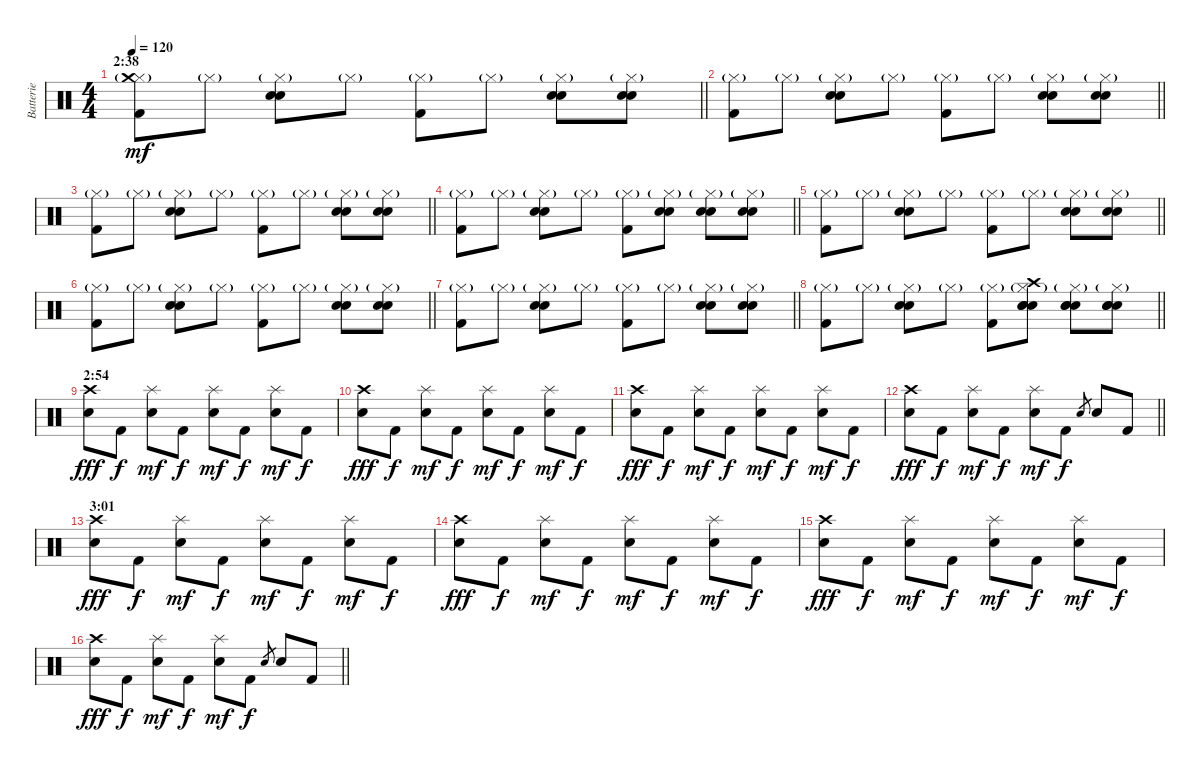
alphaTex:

\track ("Batterie " "Batterie ") {instrument percussion}
\staff {score}
\articulation defaults
\ts (4 4)
\section ("" "2:38")
\tempo 120
\clef neutral
\barLineRight lightlight
\ks c
("Hi-Hat (closed)"{g} "Crash medium (hit)" "Kick (hit) 2").8{dy mf} "Hi-Hat (closed)"{g}.8 ("Hi-Hat (closed)"{g} "Electric Snare (hit)" "Snare (hit) 2").8 "Hi-Hat (closed)"{g}.8 ("Hi-Hat (closed)"{g} "Kick (hit) 2").8 "Hi-Hat (closed)"{g}.8 ("Hi-Hat (closed)"{g} "Electric Snare (hit)" "Snare (hit) 2").8 ("Hi-Hat (closed)"{g} "Electric Snare (hit)" "Snare (hit) 2").8 |
\barLineRight lightlight
("Hi-Hat (closed)"{g} "Kick (hit) 2").8 "Hi-Hat (closed)"{g}.8 ("Hi-Hat (closed)"{g} "Electric Snare (hit)" "Snare (hit) 2").8 "Hi-Hat (closed)"{g}.8 ("Hi-Hat (closed)"{g} "Kick (hit) 2").8 "Hi-Hat (closed)"{g}.8 ("Hi-Hat (closed)"{g} "Electric Snare (hit)" "Snare (hit) 2").8 ("Hi-Hat (closed)"{g} "Electric Snare (hit)" "Snare (hit) 2").8 |
\barLineRight lightlight
("Hi-Hat (closed)"{g} "Kick (hit) 2").8 "Hi-Hat (closed)"{g}.8 ("Hi-Hat (closed)"{g} "Electric Snare (hit)" "Snare (hit) 2").8 "Hi-Hat (closed)"{g}.8 ("Hi-Hat (closed)"{g} "Kick (hit) 2").8 "Hi-Hat (closed)"{g}.8 ("Hi-Hat (closed)"{g} "Electric Snare (hit)" "Snare (hit) 2").8 ("Hi-Hat (closed)"{g} "Electric Snare (hit)" "Snare (hit) 2").8 |
\barLineRight lightlight
("Hi-Hat (closed)"{g} "Kick (hit) 2").8 "Hi-Hat (closed)"{g}.8 ("Hi-Hat (closed)"{g} "Electric Snare (hit)" "Snare (hit) 2").8 "Hi-Hat (closed)"{g}.8 ("Hi-Hat (closed)"{g} "Kick (hit) 2").8 ("Hi-Hat (closed)"{g} "Electric Snare (hit)" "Snare (hit) 2").8 ("Hi-Hat (closed)"{g} "Electric Snare (hit)" "Snare (hit) 2").8 ("Hi-Hat (closed)"{g} "Electric Snare (hit)" "Snare (hit) 2").8 |
\barLineRight lightlight
("Hi-Hat (closed)"{g} "Kick (hit) 2").8 "Hi-Hat (closed)"{g}.8 ("Hi-Hat (closed)"{g} "Electric Snare (hit)" "Snare (hit) 2").8 "Hi-Hat (closed)"{g}.8 ("Hi-Hat (closed)"{g} "Kick (hit) 2").8 "Hi-Hat (closed)"{g}.8 ("Hi-Hat (closed)"{g} "Electric Snare (hit)" "Snare (hit) 2").8 ("Hi-Hat (closed)"{g} "Electric Snare (hit)" "Snare (hit) 2").8 |
\barLineRight lightlight
("Hi-Hat (closed)"{g} "Kick (hit) 2").8 "Hi-Hat (closed)"{g}.8 ("Hi-Hat (closed)"{g} "Electric Snare (hit)" "Snare (hit) 2").8 "Hi-Hat (closed)"{g}.8 ("Hi-Hat (closed)"{g} "Kick (hit) 2").8 "Hi-Hat (closed)"{g}.8 ("Hi-Hat (closed)"{g} "Electric Snare (hit)" "Snare (hit) 2").8 ("Hi-Hat (closed)"{g} "Electric Snare (hit)" "Snare (hit) 2").8 |
\barLineRight lightlight
("Hi-Hat (closed)"{g} "Kick (hit) 2").8 "Hi-Hat (closed)"{g}.8 ("Hi-Hat (closed)"{g} "Electric Snare (hit)" "Snare (hit) 2").8 "Hi-Hat (closed)"{g}.8 ("Hi-Hat (closed)"{g} "Kick (hit) 2").8 "Hi-Hat (closed)"{g}.8 ("Hi-Hat (closed)"{g} "Electric Snare (hit)" "Snare (hit) 2").8 ("Hi-Hat (closed)"{g} "Electric Snare (hit)" "Snare (hit) 2").8 |
\barLineRight lightlight
("Hi-Hat (closed)"{g} "Kick (hit) 2").8 "Hi-Hat (closed)"{g}.8 ("Hi-Hat (closed)"{g} "Electric Snare (hit)" "Snare (hit) 2").8 "Hi-Hat (closed)"{g}.8 ("Hi-Hat (closed)"{g} "Kick (hit) 2").8 ("Hi-Hat (closed)"{g} "Crash high (hit)" "Hand Clap (hit)" "Electric Snare (hit)" "Snare (hit) 2").8 ("Hi-Hat (closed)"{g} "Hand Clap (hit)" "Electric Snare (hit)" "Snare (hit) 2").8 ("Hi-Hat (closed)"{g} "Hand Clap (hit)" "Electric Snare (hit)" "Snare (hit) 2").8 |
\section ("" "2:54")
("Crash high (hit)" "Electric Snare (hit)").8{dy fff} "Kick (hit) 2".8{dy f} ("Splash (hit)" "Electric Snare (hit)").8{dy mf} "Kick (hit) 2".8{dy f} ("Splash (hit)" "Electric Snare (hit)").8{dy mf} "Kick (hit) 2".8{dy f} ("Splash (hit)" "Electric Snare (hit)").8{dy mf} "Kick (hit) 2".8{dy f} |
("Crash high (hit)" "Electric Snare (hit)").8{dy fff} "Kick (hit) 2".8{dy f} ("Splash (hit)" "Electric Snare (hit)").8{dy mf} "Kick (hit) 2".8{dy f} ("Splash (hit)" "Electric Snare (hit)").8{dy mf} "Kick (hit) 2".8{dy f} ("Splash (hit)" "Electric Snare (hit)").8{dy mf} "Kick (hit) 2".8{dy f} |
("Crash high (hit)" "Electric Snare (hit)").8{dy fff} "Kick (hit) 2".8{dy f} ("Splash (hit)" "Electric Snare (hit)").8{dy mf} "Kick (hit) 2".8{dy f} ("Splash (hit)" "Electric Snare (hit)").8{dy mf} "Kick (hit) 2".8{dy f} ("Splash (hit)" "Electric Snare (hit)").8{dy mf} "Kick (hit) 2".8{dy f} |
\barLineRight lightlight
("Crash high (hit)" "Electric Snare (hit)").8{dy fff} "Kick (hit) 2".8{dy f} ("Splash (hit)" "Electric Snare (hit)").8{dy mf} "Kick (hit) 2".8{dy f} ("Splash (hit)" "Electric Snare (hit)").8{dy mf} "Kick (hit) 2".8{dy f} "Electric Snare (hit)".8{gr} "Electric Snare (hit)".8 "Kick (hit) 2".8 |
\section ("" "3:01")
("Crash high (hit)" "Electric Snare (hit)").8{dy fff} "Kick (hit) 2".8{dy f} ("Splash (hit)" "Electric Snare (hit)").8{dy mf} "Kick (hit) 2".8{dy f} ("Splash (hit)" "Electric Snare (hit)").8{dy mf} "Kick (hit) 2".8{dy f} ("Splash (hit)" "Electric Snare (hit)").8{dy mf} "Kick (hit) 2".8{dy f} |
("Crash high (hit)" "Electric Snare (hit)").8{dy fff} "Kick (hit) 2".8{dy f} ("Splash (hit)" "Electric Snare (hit)").8{dy mf} "Kick (hit) 2".8{dy f} ("Splash (hit)" "Electric Snare (hit)").8{dy mf} "Kick (hit) 2".8{dy f} ("Splash (hit)" "Electric Snare (hit)").8{dy mf} "Kick (hit) 2".8{dy f} |
("Crash high (hit)" "Electric Snare (hit)").8{dy fff} "Kick (hit) 2".8{dy f} ("Splash (hit)" "Electric Snare (hit)").8{dy mf} "Kick (hit) 2".8{dy f} ("Splash (hit)" "Electric Snare (hit)").8{dy mf} "Kick (hit) 2".8{dy f} ("Splash (hit)" "Electric Snare (hit)").8{dy mf} "Kick (hit) 2".8{dy f} |
\barLineRight lightlight
("Crash high (hit)" "Electric Snare (hit)").8{dy fff} "Kick (hit) 2".8{dy f} ("Splash (hit)" "Electric Snare (hit)").8{dy mf} "Kick (hit) 2".8{dy f} ("Splash (hit)" "Electric Snare (hit)").8{dy mf} "Kick (hit) 2".8{dy f} "Electric Snare (hit)".8{gr} "Electric Snare (hit)".8 "Kick (hit) 2".8
